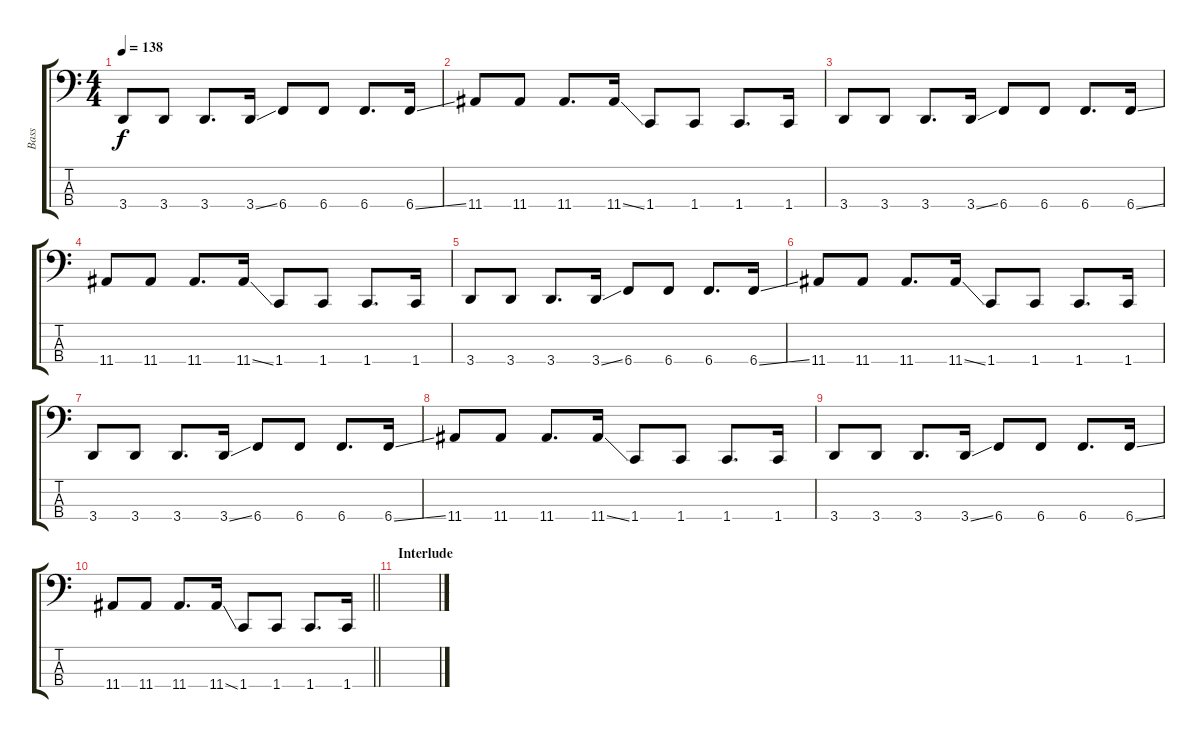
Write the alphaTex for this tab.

\track ("Bass" "Bass") {instrument electricbasspick}
\staff {score tabs}
\tuning (C2 G1 D1 B0) {hide}
\ts (4 4)
\tempo 138
\clef f4
\ks c
3.4.8{dy f} 3.4.8 3.4.8{d} 3.4{ss}.16 6.4.8 6.4.8 6.4.8{d} 6.4{ss}.16 |
11.4.8 11.4.8 11.4.8{d} 11.4{ss}.16 1.4.8 1.4.8 1.4.8{d} 1.4.16 |
3.4.8 3.4.8 3.4.8{d} 3.4{ss}.16 6.4.8 6.4.8 6.4.8{d} 6.4{ss}.16 |
11.4.8 11.4.8 11.4.8{d} 11.4{ss}.16 1.4.8 1.4.8 1.4.8{d} 1.4.16 |
3.4.8 3.4.8 3.4.8{d} 3.4{ss}.16 6.4.8 6.4.8 6.4.8{d} 6.4{ss}.16 |
11.4.8 11.4.8 11.4.8{d} 11.4{ss}.16 1.4.8 1.4.8 1.4.8{d} 1.4.16 |
3.4.8 3.4.8 3.4.8{d} 3.4{ss}.16 6.4.8 6.4.8 6.4.8{d} 6.4{ss}.16 |
11.4.8 11.4.8 11.4.8{d} 11.4{ss}.16 1.4.8 1.4.8 1.4.8{d} 1.4.16 |
3.4.8 3.4.8 3.4.8{d} 3.4{ss}.16 6.4.8 6.4.8 6.4.8{d} 6.4{ss}.16 |
\barLineRight lightlight
11.4.8 11.4.8 11.4.8{d} 11.4{ss}.16 1.4.8 1.4.8 1.4.8{d} 1.4.16 |
\section ("" "Interlude")
